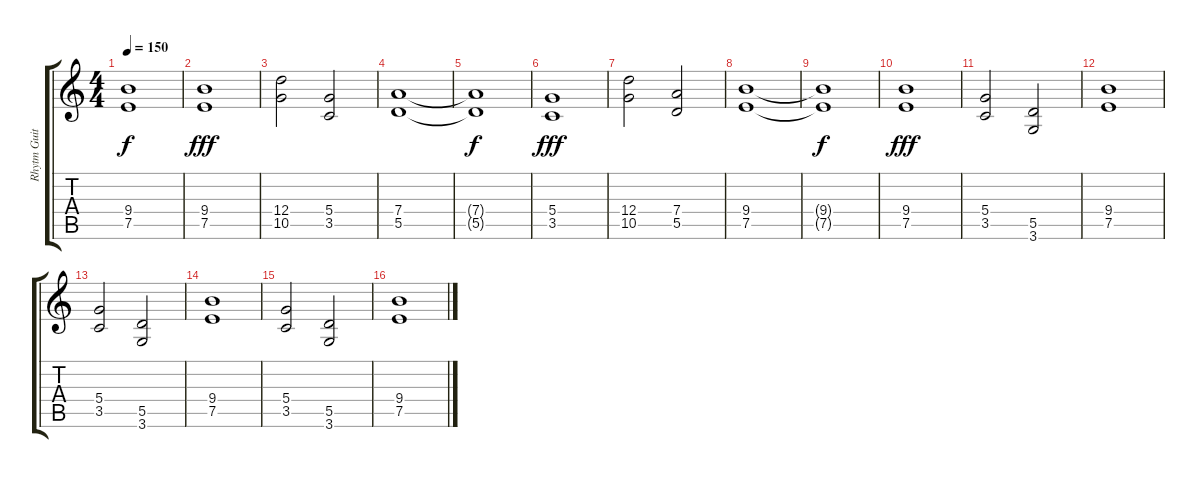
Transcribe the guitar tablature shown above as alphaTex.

\track ("Rhytm Guitar" "Rhytm Guit") {instrument distortionguitar}
\staff {score tabs}
\tuning (E4 B3 G3 D3 A2 E2) {hide}
\ts (4 4)
\tempo 150
\clef g2
\ks c
(9.4{t} 7.5{t}).1{dy f} |
(9.4 7.5).1{dy fff} |
(12.4 10.5).2 (5.4 3.5).2 |
(7.4 5.5).1 |
(7.4{t} 5.5{t}).1{dy f} |
(5.4 3.5).1{dy fff} |
(12.4 10.5).2 (7.4 5.5).2 |
(9.4 7.5).1 |
(9.4{t} 7.5{t}).1{dy f} |
(9.4 7.5).1{dy fff} |
(5.4 3.5).2 (5.5 3.6).2 |
(9.4 7.5).1 |
(5.4 3.5).2 (5.5 3.6).2 |
(9.4 7.5).1 |
(5.4 3.5).2 (5.5 3.6).2 |
(9.4 7.5).1
